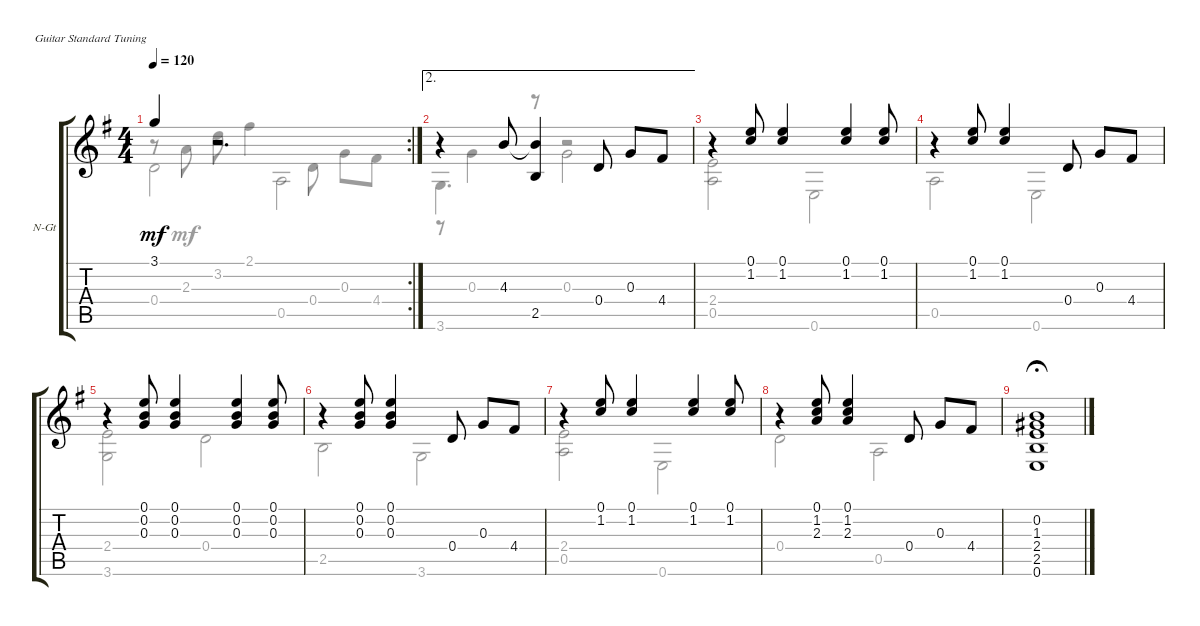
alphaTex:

\defaultSystemsLayout 4
\bracketExtendMode groupsimilarinstruments
\firstSystemTrackNameOrientation horizontal
\otherSystemsTrackNameOrientation horizontal
\track ("Nylon Guitar" "N-Gt") {instrument acousticguitarnylon}
\staff {score tabs}
\tuning (E4 B3 G3 D3 A2 E2)
\voice
\rc 2
\ts (4 4)
\tempo 120
\clef g2
\ks g
3.1.4{dy mf} r.2{d} |
\ae 2
r.4 4.3.8 (4.3{t} 2.5).4 0.4.8 0.3.8 4.4.8 |
r.4 (1.2 0.1).8 (0.1 1.2).4 (1.2 0.1).4 (0.1 1.2).8 |
r.4 (0.1 1.2).8 (1.2 0.1).4 0.4.8 0.3.8 4.4.8 |
r.4 (0.1 0.3 0.2).8 (0.2 0.3 0.1).4 (0.1 0.2 0.3).4 (0.3 0.2 0.1).8 |
r.4 (0.1 0.2 0.3).8 (0.3 0.2 0.1).4 0.4.8 0.3.8 4.4.8 |
r.4 (1.2 0.1).8 (0.1 1.2).4 (1.2 0.1).4 (0.1 1.2).8 |
r.4 (0.1 1.2 2.3).8 (2.3 1.2 0.1).4 0.4.8 0.3.8 4.4.8 |
(0.6 2.5 2.4 1.3 0.2).1{fermata (medium 0.5)}
\voice
\clef g2
\ottava regular
\simile none
\ks g
0.4.2{dy mf} 0.5.2 |
3.6.4{d} r.8 0.3.2 |
(2.4 0.5).2 0.6.2 |
0.5.2 0.6.2 |
(2.4 3.6).2 0.4.2 |
2.5.2 3.6.2 |
(2.4 0.5).2 0.6.2 |
0.4.2 0.5.2 |
\voice
\clef g2
\ottava regular
\simile none
\ks g
r.8{dy mf} 2.3.8 3.2.8 2.1.4 0.4.8 0.3.8 4.4.8 |
r.8 0.3.4 r.8 r.2 |
|
|
|
|
|
|
